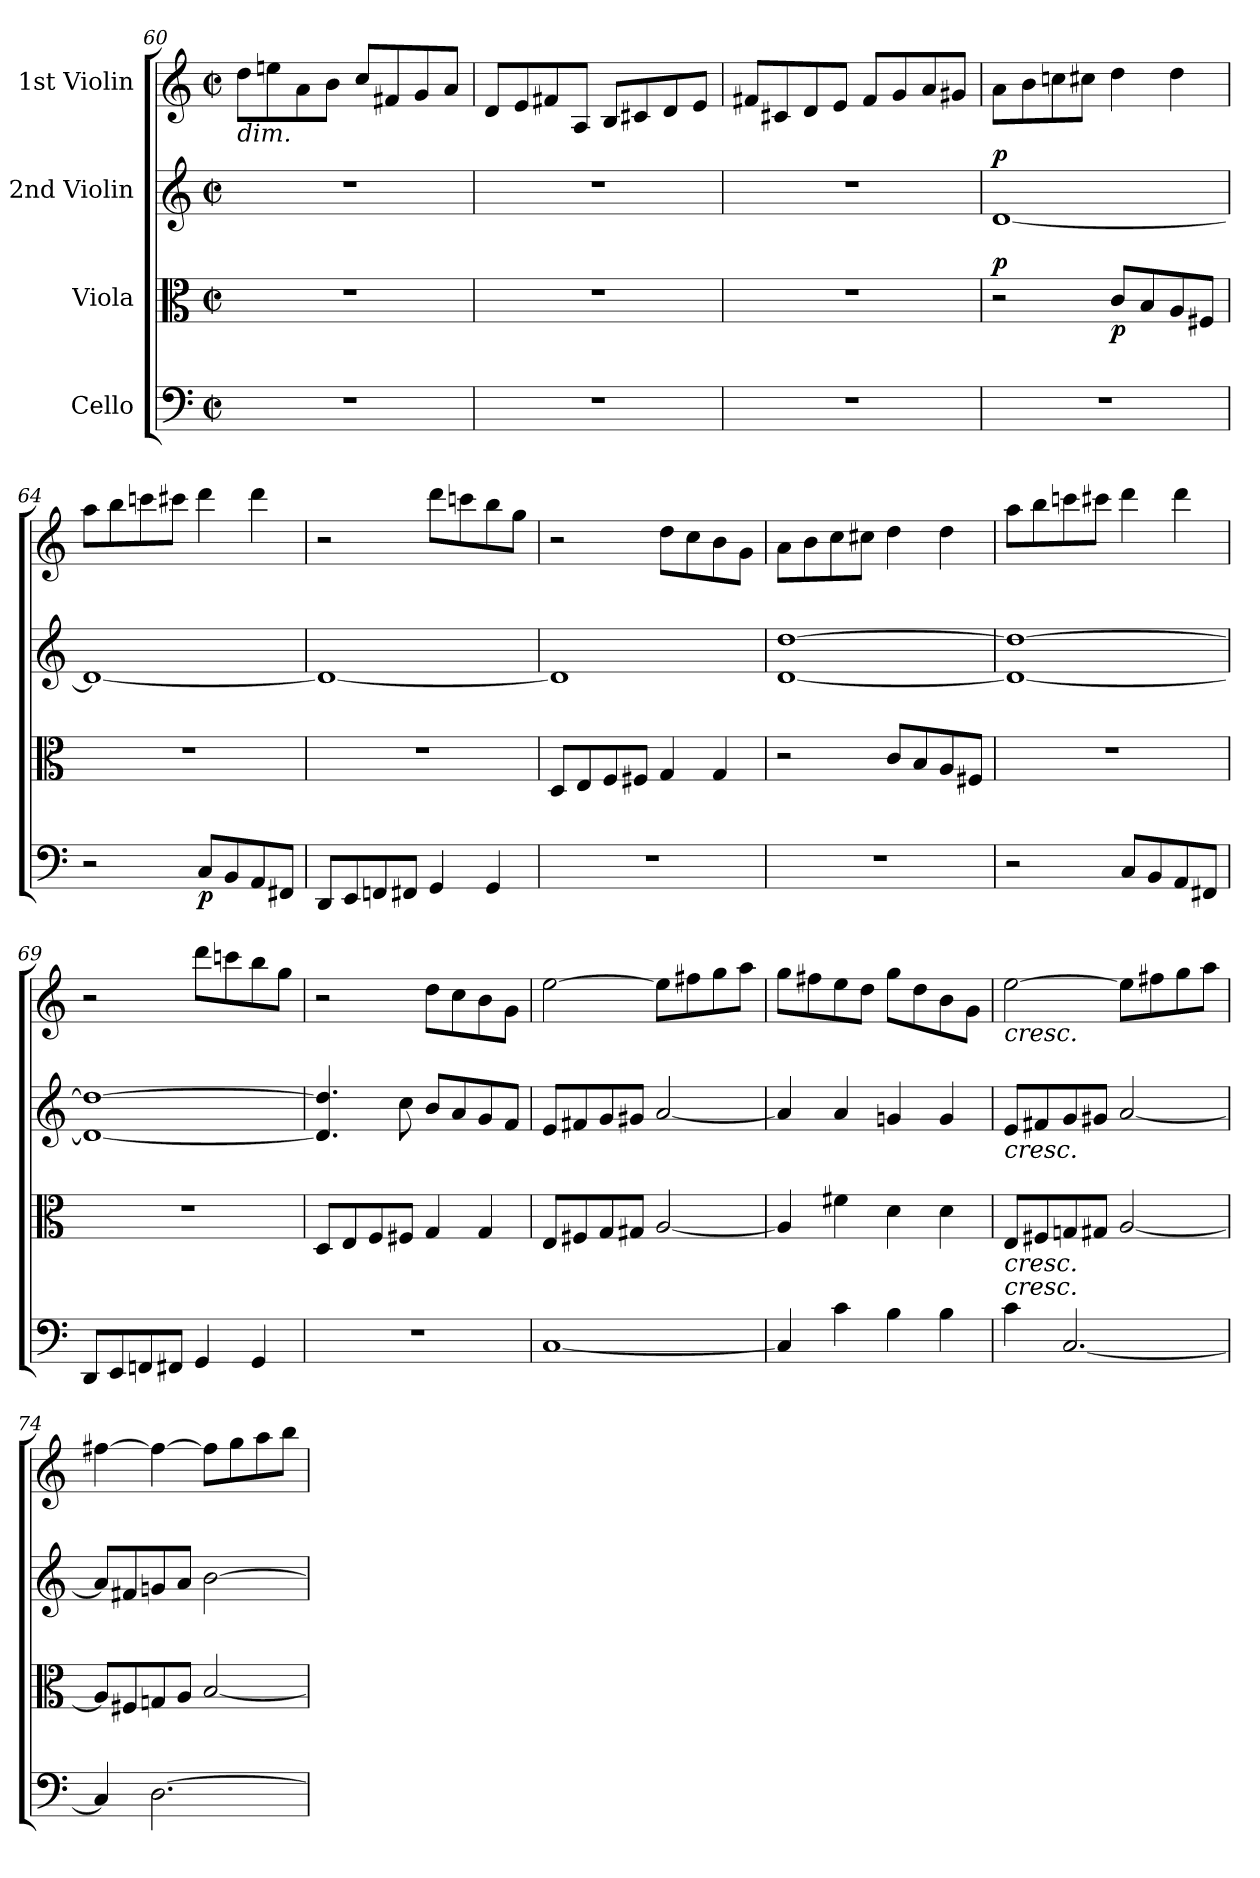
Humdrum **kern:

**kern	**dynam	**kern	**dynam	**kern	**dynam	**kern
*part4	*part4	*part3	*part3	*part2	*part2	*part1
*staff4	*staff4	*staff3	*staff3	*staff2	*staff2	*staff1
*I"Cello	*	*I"Viola	*	*I"2nd Violin	*	*I"1st Violin
!!LO:LB:g=z
*clefF4	*	*clefC3	*	*clefG2	*	*clefG2
*k[]	*	*k[]	*	*k[]	*	*k[]
*M2/2	*	*M2/2	*	*M2/2	*	*M2/2
*met(c|)	*	*met(c|)	*	*met(c|)	*	*met(c|)
=60	=60	=60	=60	=60	=60	=60
!	!	!	!	!	!	!LO:TX:b:i:t=dim.
1r	.	1r	.	1r	.	8dd\L
.	.	.	.	.	.	8een\
.	.	.	.	.	.	8a\
.	.	.	.	.	.	8b\J
.	.	.	.	.	.	8cc/L
.	.	.	.	.	.	8f#X/
.	.	.	.	.	.	8g/
.	.	.	.	.	.	8a/J
=61	=61	=61	=61	=61	=61	=61
1r	.	1r	.	1r	.	8d/L
.	.	.	.	.	.	8e/
.	.	.	.	.	.	8f#X/
.	.	.	.	.	.	8A/J
.	.	.	.	.	.	8B/L
.	.	.	.	.	.	8c#X/
.	.	.	.	.	.	8d/
.	.	.	.	.	.	8e/J
=62	=62	=62	=62	=62	=62	=62
1r	.	1r	.	1r	.	8f#X/L
.	.	.	.	.	.	8c#X/
.	.	.	.	.	.	8d/
.	.	.	.	.	.	8e/J
.	.	.	.	.	.	8f#/L
.	.	.	.	.	.	8g/
.	.	.	.	.	.	8a/
.	.	.	.	.	.	8g#X/J
=63	=63	=63	=63	=63	=63	=63
!	!	!	!LO:DY:a	!	!LO:DY:a	!
1r	.	2r	p	[1d	p	8a\L
.	.	.	.	.	.	8b\
.	.	.	.	.	.	8ccn\
.	.	.	.	.	.	8cc#X\J
!	!	!	!LO:DY:b	!	!	!
.	.	8c/L	p	.	.	4dd\
.	.	8B/	.	.	.	.
.	.	8A/	.	.	.	4dd\
.	.	8F#X/J	.	.	.	.
!!LO:PB:g=z
=64	=64	=64	=64	=64	=64	=64
2r	.	1r	.	1d_	.	8aa\L
.	.	.	.	.	.	8bb\
.	.	.	.	.	.	8cccn\
.	.	.	.	.	.	8ccc#X\J
!	!LO:DY:b	!	!	!	!	!
8C/L	p	.	.	.	.	4ddd\
8BB/	.	.	.	.	.	.
8AA/	.	.	.	.	.	4ddd\
8FF#X/J	.	.	.	.	.	.
=65	=65	=65	=65	=65	=65	=65
8DD/L	.	1r	.	1d_	.	2r
8EE/	.	.	.	.	.	.
8FFn/	.	.	.	.	.	.
8FF#X/J	.	.	.	.	.	.
4GG/	.	.	.	.	.	8ddd\L
.	.	.	.	.	.	8cccn\
4GG/	.	.	.	.	.	8bb\
.	.	.	.	.	.	8gg\J
=66	=66	=66	=66	=66	=66	=66
1r	.	8D/L	.	1d]	.	2r
.	.	8E/	.	.	.	.
.	.	8F/	.	.	.	.
.	.	8F#X/J	.	.	.	.
.	.	4G/	.	.	.	8dd\L
.	.	.	.	.	.	8cc\
.	.	4G/	.	.	.	8b\
.	.	.	.	.	.	8g\J
=67	=67	=67	=67	=67	=67	=67
1r	.	2r	.	[1d [1dd	.	8a\L
.	.	.	.	.	.	8b\
.	.	.	.	.	.	8cc\
.	.	.	.	.	.	8cc#X\J
.	.	8c/L	.	.	.	4dd\
.	.	8B/	.	.	.	.
.	.	8A/	.	.	.	4dd\
.	.	8F#X/J	.	.	.	.
!!LO:LB:g=z
=68	=68	=68	=68	=68	=68	=68
2r	.	1r	.	1d_ 1dd_	.	8aa\L
.	.	.	.	.	.	8bb\
.	.	.	.	.	.	8cccn\
.	.	.	.	.	.	8ccc#X\J
8C/L	.	.	.	.	.	4ddd\
8BB/	.	.	.	.	.	.
8AA/	.	.	.	.	.	4ddd\
8FF#X/J	.	.	.	.	.	.
=69	=69	=69	=69	=69	=69	=69
8DD/L	.	1r	.	1d_ 1dd_	.	2r
8EE/	.	.	.	.	.	.
8FFn/	.	.	.	.	.	.
8FF#X/J	.	.	.	.	.	.
4GG/	.	.	.	.	.	8ddd\L
.	.	.	.	.	.	8cccn\
4GG/	.	.	.	.	.	8bb\
.	.	.	.	.	.	8gg\J
=70	=70	=70	=70	=70	=70	=70
1r	.	8D/L	.	4.d/] 4.dd/]	.	2r
.	.	8E/	.	.	.	.
.	.	8F/	.	.	.	.
.	.	8F#X/J	.	8cc\	.	.
.	.	4G/	.	8b/L	.	8dd\L
.	.	.	.	8a/	.	8cc\
.	.	4G/	.	8g/	.	8b\
.	.	.	.	8f/J	.	8g\J
=71	=71	=71	=71	=71	=71	=71
[1C	.	8E/L	.	8e/L	.	[2ee\
.	.	8F#X/	.	8f#X/	.	.
.	.	8G/	.	8g/	.	.
.	.	8G#X/J	.	8g#X/J	.	.
.	.	[2A/	.	[2a/	.	8ee\L]
.	.	.	.	.	.	8ff#X\
.	.	.	.	.	.	8gg\
.	.	.	.	.	.	8aa\J
!!LO:LB:g=z
=72	=72	=72	=72	=72	=72	=72
4C/]	.	4A/]	.	4a/]	.	8gg\L
.	.	.	.	.	.	8ff#X\
4c\	.	4f#X\	.	4a/	.	8ee\
.	.	.	.	.	.	8dd\J
4B\	.	4d\	.	4gn/	.	8gg\L
.	.	.	.	.	.	8dd\
4B\	.	4d\	.	4g/	.	8b\
.	.	.	.	.	.	8g\J
=73	=73	=73	=73	=73	=73	=73
!	!	!	!	!	!	!LO:TX:b:i:t=cresc.
!	!	!	!	!LO:TX:b:i:t=cresc.	!	!
!	!	!LO:TX:b:i:t=cresc.	!	!	!	!
!LO:TX:a:i:t=cresc.	!	!	!	!	!	!
4c\	.	8E/L	.	8e/L	.	[2ee\
.	.	8F#X/	.	8f#X/	.	.
[2.C/	.	8Gn/	.	8g/	.	.
.	.	8G#X/J	.	8g#X/J	.	.
.	.	[2A/	.	[2a/	.	8ee\L]
.	.	.	.	.	.	8ff#X\
.	.	.	.	.	.	8gg\
.	.	.	.	.	.	8aa\J
=74	=74	=74	=74	=74	=74	=74
4C/]	.	8A/L]	.	8a/L]	.	[4ff#X\
.	.	8F#X/	.	8f#X/	.	.
[2.D\	.	8Gn/	.	8gn/	.	4ff#\_
.	.	8A/J	.	8a/J	.	.
.	.	[2B/	.	[2b\	.	8ff#\L]
.	.	.	.	.	.	8gg\
.	.	.	.	.	.	8aa\
.	.	.	.	.	.	8bb\J
=	=	=	=	=	=	=
*-	*-	*-	*-	*-	*-	*-
